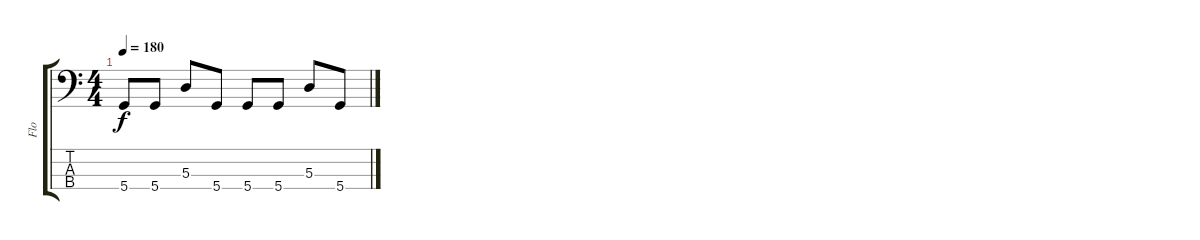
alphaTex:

\track ("Flo" "Flo") {instrument slapbass2}
\staff {score tabs}
\tuning (G2 D2 A1 D1) {hide}
\ts (4 4)
\tempo 180
\clef f4
\ks c
5.4.8{dy f} 5.4.8 5.3.8 5.4.8 5.4.8 5.4.8 5.3.8 5.4.8
